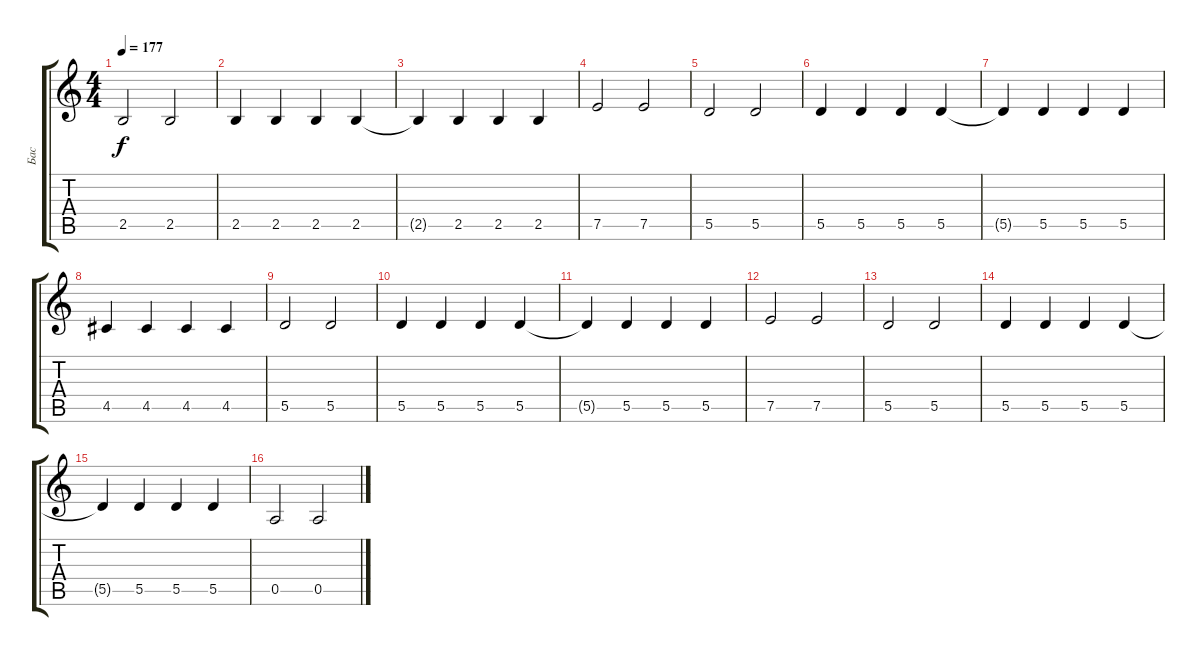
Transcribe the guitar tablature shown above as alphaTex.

\track ("Бас" "Бас") {instrument electricbassfinger}
\staff {score tabs}
\tuning (E4 B3 G3 D3 A2 E2) {hide}
\ts (4 4)
\tempo 177
\clef g2
\ks c
2.5.2{dy f} 2.5.2 |
2.5.4 2.5.4 2.5.4 2.5.4 |
2.5{t}.4 2.5.4 2.5.4 2.5.4 |
7.5.2 7.5.2 |
5.5.2 5.5.2 |
5.5.4 5.5.4 5.5.4 5.5.4 |
5.5{t}.4 5.5.4 5.5.4 5.5.4 |
4.5.4 4.5.4 4.5.4 4.5.4 |
5.5.2 5.5.2 |
5.5.4 5.5.4 5.5.4 5.5.4 |
5.5{t}.4 5.5.4 5.5.4 5.5.4 |
7.5.2 7.5.2 |
5.5.2 5.5.2 |
5.5.4 5.5.4 5.5.4 5.5.4 |
5.5{t}.4 5.5.4 5.5.4 5.5.4 |
0.5.2 0.5.2
